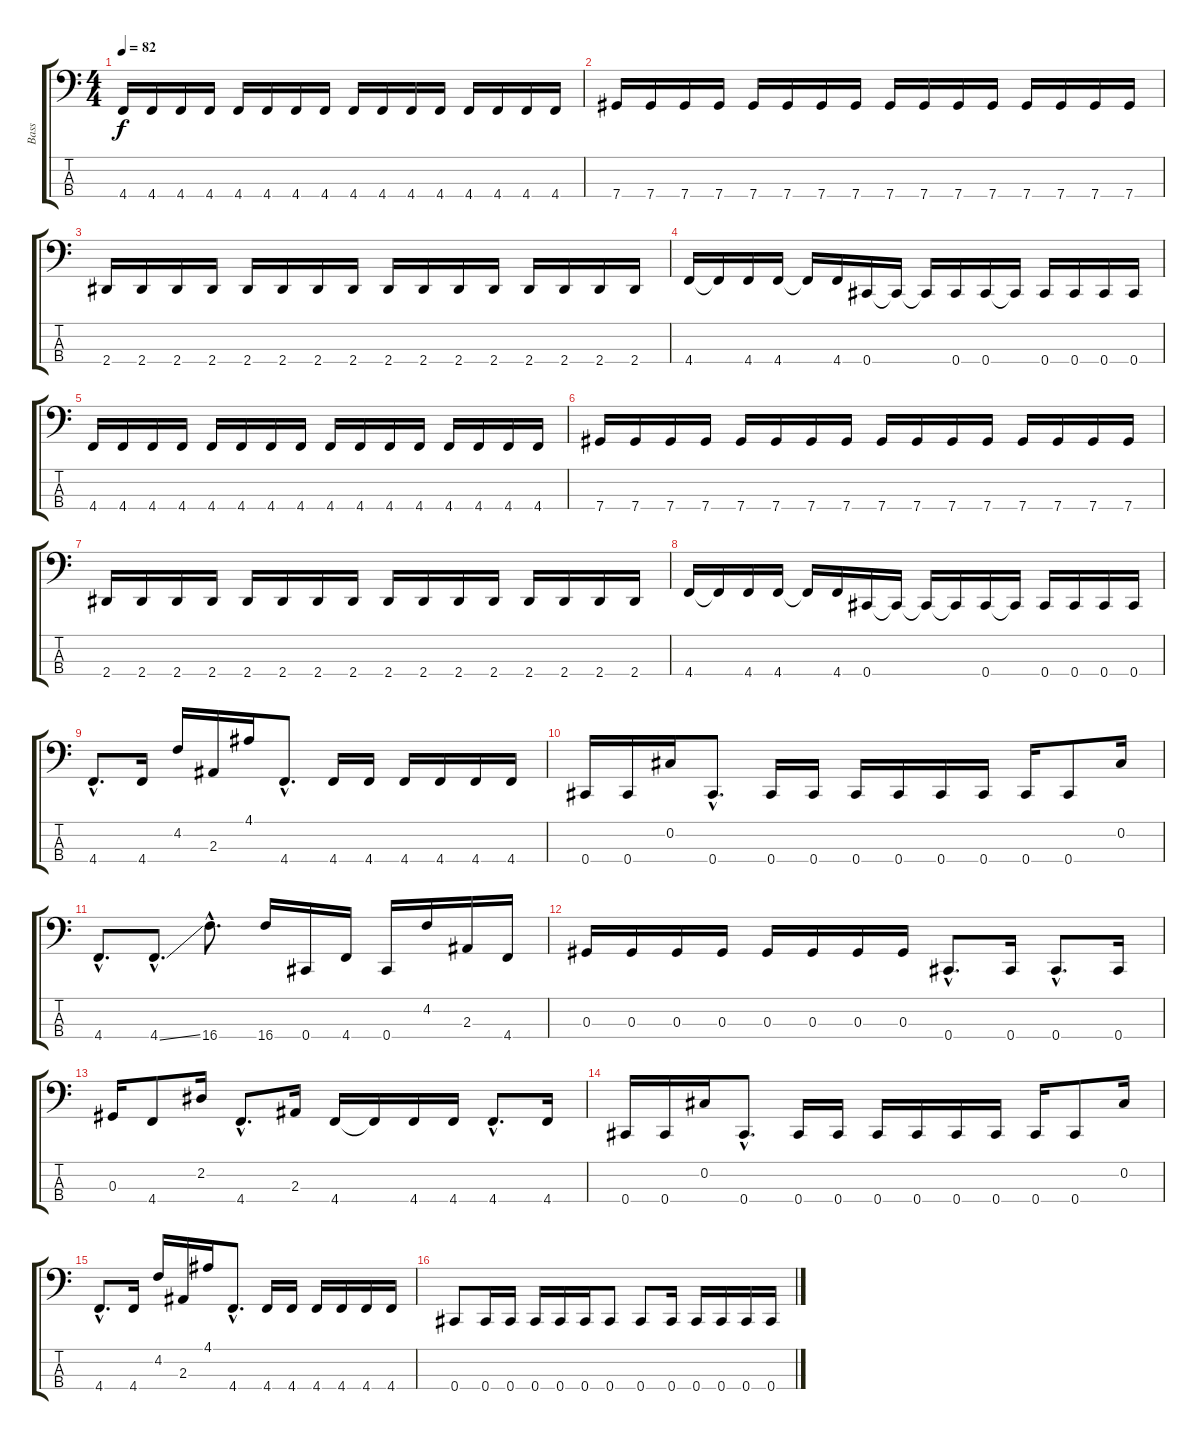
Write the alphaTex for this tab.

\track ("Bass" "Bass") {instrument electricbassfinger}
\staff {score tabs}
\tuning (Gb2 Db2 Ab1 Db1) {hide}
\ts (4 4)
\tempo 82
\clef f4
\ks c
4.4.16{dy f} 4.4.16 4.4.16 4.4.16 4.4.16 4.4.16 4.4.16 4.4.16 4.4.16 4.4.16 4.4.16 4.4.16 4.4.16 4.4.16 4.4.16 4.4.16 |
7.4.16 7.4.16 7.4.16 7.4.16 7.4.16 7.4.16 7.4.16 7.4.16 7.4.16 7.4.16 7.4.16 7.4.16 7.4.16 7.4.16 7.4.16 7.4.16 |
2.4.16 2.4.16 2.4.16 2.4.16 2.4.16 2.4.16 2.4.16 2.4.16 2.4.16 2.4.16 2.4.16 2.4.16 2.4.16 2.4.16 2.4.16 2.4.16 |
4.4.16 4.4{t}.16 4.4.16 4.4.16 4.4{t}.16 4.4.16 0.4.16 0.4{t}.16 0.4{t}.16 0.4.16 0.4.16 0.4{t}.16 0.4.16 0.4.16 0.4.16 0.4.16 |
4.4.16 4.4.16 4.4.16 4.4.16 4.4.16 4.4.16 4.4.16 4.4.16 4.4.16 4.4.16 4.4.16 4.4.16 4.4.16 4.4.16 4.4.16 4.4.16 |
7.4.16 7.4.16 7.4.16 7.4.16 7.4.16 7.4.16 7.4.16 7.4.16 7.4.16 7.4.16 7.4.16 7.4.16 7.4.16 7.4.16 7.4.16 7.4.16 |
2.4.16 2.4.16 2.4.16 2.4.16 2.4.16 2.4.16 2.4.16 2.4.16 2.4.16 2.4.16 2.4.16 2.4.16 2.4.16 2.4.16 2.4.16 2.4.16 |
4.4.16 4.4{t}.16 4.4.16 4.4.16 4.4{t}.16 4.4.16 0.4.16 0.4{t}.16 0.4{t}.16 0.4{t}.16 0.4.16 0.4{t}.16 0.4.16 0.4.16 0.4.16 0.4.16 |
4.4{hac}.8{d} 4.4.16 4.2.16 2.3.16 4.1.16 4.4{hac}.8{d} 4.4.16 4.4.16 4.4.16 4.4.16 4.4.16 4.4.16 |
0.4.16 0.4.16 0.2.16 0.4{hac}.8{d} 0.4.16 0.4.16 0.4.16 0.4.16 0.4.16 0.4.16 0.4.16 0.4.8 0.2.16 |
4.4{hac}.8{d} 4.4{ss hac}.8{d} 16.4{hac}.8{d} 16.4.16 0.4.16 4.4.16 0.4.16 4.2.16 2.3.16 4.4.16 |
0.3.16 0.3.16 0.3.16 0.3.16 0.3.16 0.3.16 0.3.16 0.3.16 0.4{hac}.8{d} 0.4.16 0.4{hac}.8{d} 0.4.16 |
0.3.16 4.4.8 2.2.16 4.4{hac}.8{d} 2.3.16 4.4.16 4.4{t}.16 4.4.16 4.4.16 4.4{hac}.8{d} 4.4.16 |
0.4.16 0.4.16 0.2.16 0.4{hac}.8{d} 0.4.16 0.4.16 0.4.16 0.4.16 0.4.16 0.4.16 0.4.16 0.4.8 0.2.16 |
4.4{hac}.8{d} 4.4.16 4.2.16 2.3.16 4.1.16 4.4{hac}.8{d} 4.4.16 4.4.16 4.4.16 4.4.16 4.4.16 4.4.16 |
0.4.8 0.4.16 0.4.16 0.4.16 0.4.16 0.4.16 0.4.8 0.4.8 0.4.16 0.4.16 0.4.16 0.4.16 0.4.16
